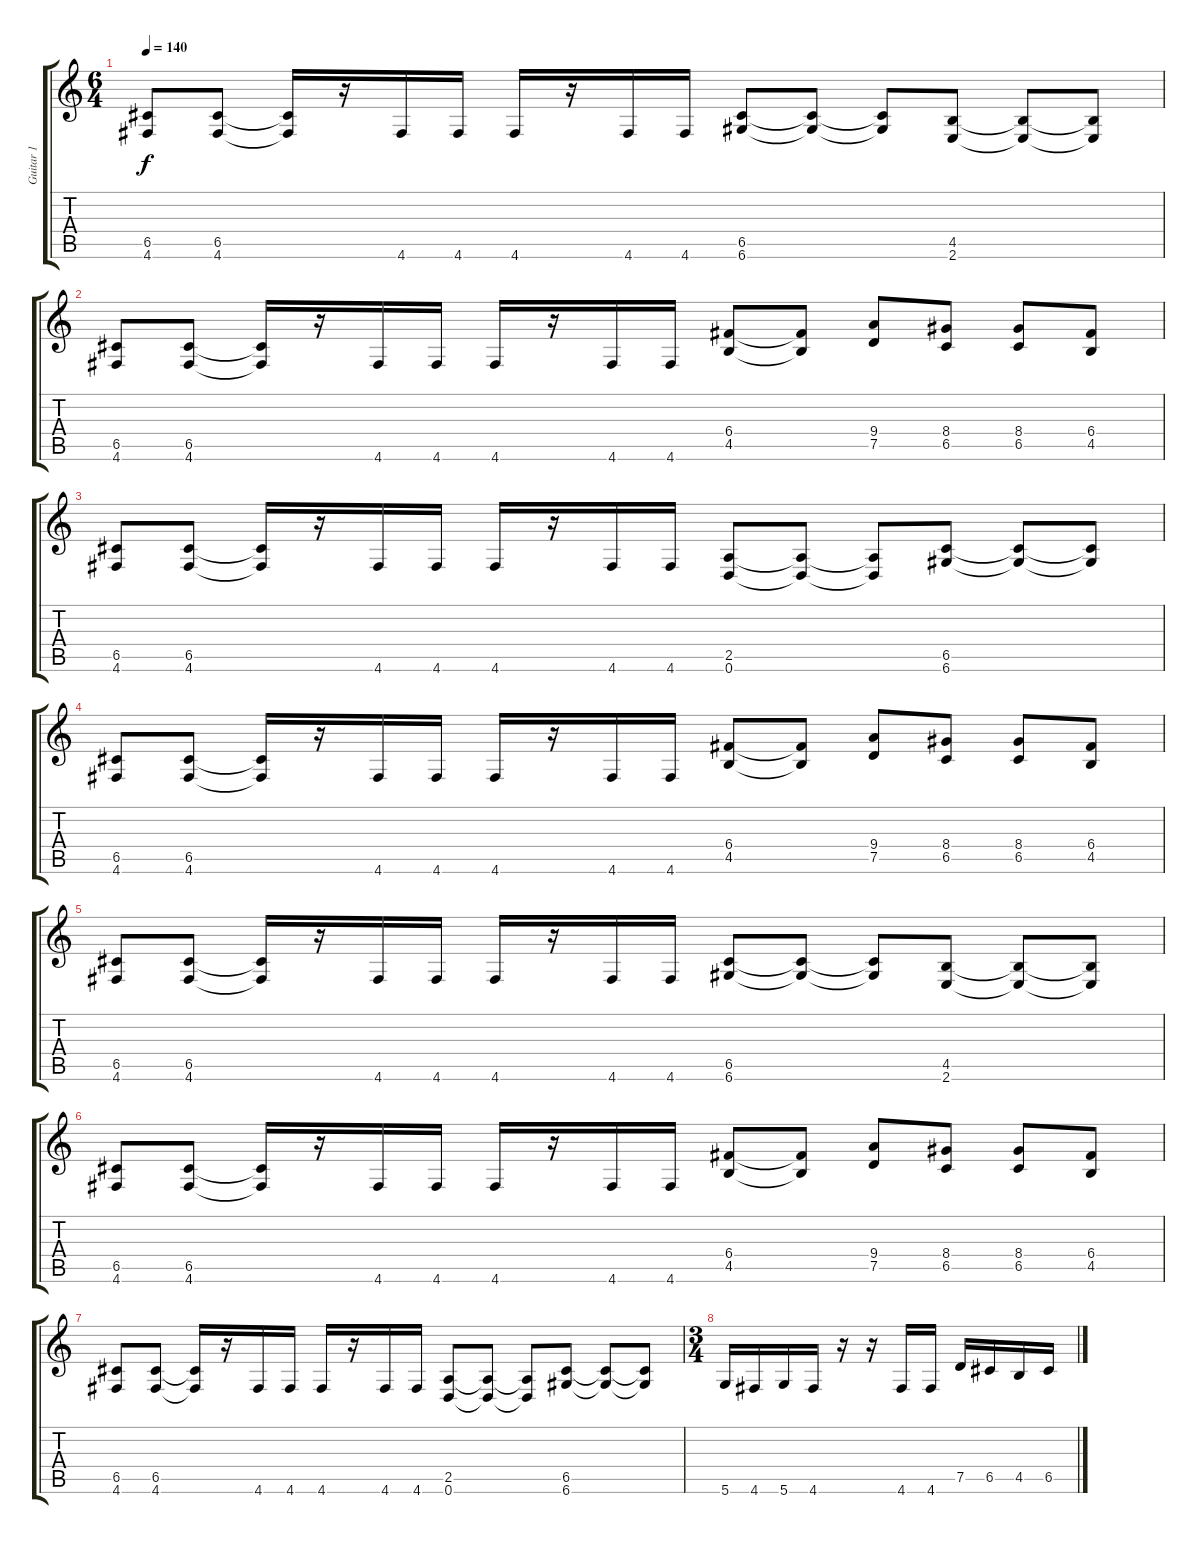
\track ("Guitar 1" "Guitar 1") {instrument distortionguitar}
\staff {score tabs}
\tuning (D4 A3 F3 C3 G2 D2) {hide}
\ts (6 4)
\tempo 140
\clef g2
\ks c
(6.5 4.6).8{dy f} (6.5 4.6).8 (6.5{t} 4.6{t}).16 r.16 4.6.16 4.6.16 4.6.16 r.16 4.6.16 4.6.16 (6.5 6.6).8 (6.5{t} 6.6{t}).8 (6.5{t} 6.6{t}).8 (4.5 2.6).8 (4.5{t} 2.6{t}).8 (4.5{t} 2.6{t}).8 |
(6.5 4.6).8 (6.5 4.6).8 (6.5{t} 4.6{t}).16 r.16 4.6.16 4.6.16 4.6.16 r.16 4.6.16 4.6.16 (6.4 4.5).8 (6.4{t} 4.5{t}).8 (9.4 7.5).8 (8.4 6.5).8 (8.4 6.5).8 (6.4 4.5).8 |
(6.5 4.6).8 (6.5 4.6).8 (6.5{t} 4.6{t}).16 r.16 4.6.16 4.6.16 4.6.16 r.16 4.6.16 4.6.16 (2.5 0.6).8 (2.5{t} 0.6{t}).8 (2.5{t} 0.6{t}).8 (6.5 6.6).8 (6.5{t} 6.6{t}).8 (6.5{t} 6.6{t}).8 |
(6.5 4.6).8 (6.5 4.6).8 (6.5{t} 4.6{t}).16 r.16 4.6.16 4.6.16 4.6.16 r.16 4.6.16 4.6.16 (6.4 4.5).8 (6.4{t} 4.5{t}).8 (9.4 7.5).8 (8.4 6.5).8 (8.4 6.5).8 (6.4 4.5).8 |
(6.5 4.6).8 (6.5 4.6).8 (6.5{t} 4.6{t}).16 r.16 4.6.16 4.6.16 4.6.16 r.16 4.6.16 4.6.16 (6.5 6.6).8 (6.5{t} 6.6{t}).8 (6.5{t} 6.6{t}).8 (4.5 2.6).8 (4.5{t} 2.6{t}).8 (4.5{t} 2.6{t}).8 |
(6.5 4.6).8 (6.5 4.6).8 (6.5{t} 4.6{t}).16 r.16 4.6.16 4.6.16 4.6.16 r.16 4.6.16 4.6.16 (6.4 4.5).8 (6.4{t} 4.5{t}).8 (9.4 7.5).8 (8.4 6.5).8 (8.4 6.5).8 (6.4 4.5).8 |
(6.5 4.6).8 (6.5 4.6).8 (6.5{t} 4.6{t}).16 r.16 4.6.16 4.6.16 4.6.16 r.16 4.6.16 4.6.16 (2.5 0.6).8 (2.5{t} 0.6{t}).8 (2.5{t} 0.6{t}).8 (6.5 6.6).8 (6.5{t} 6.6{t}).8 (6.5{t} 6.6{t}).8 |
\ts (3 4)
5.6.16 4.6.16 5.6.16 4.6.16 r.16 r.16 4.6.16 4.6.16 7.5.16 6.5.16 4.5.16 6.5.16
